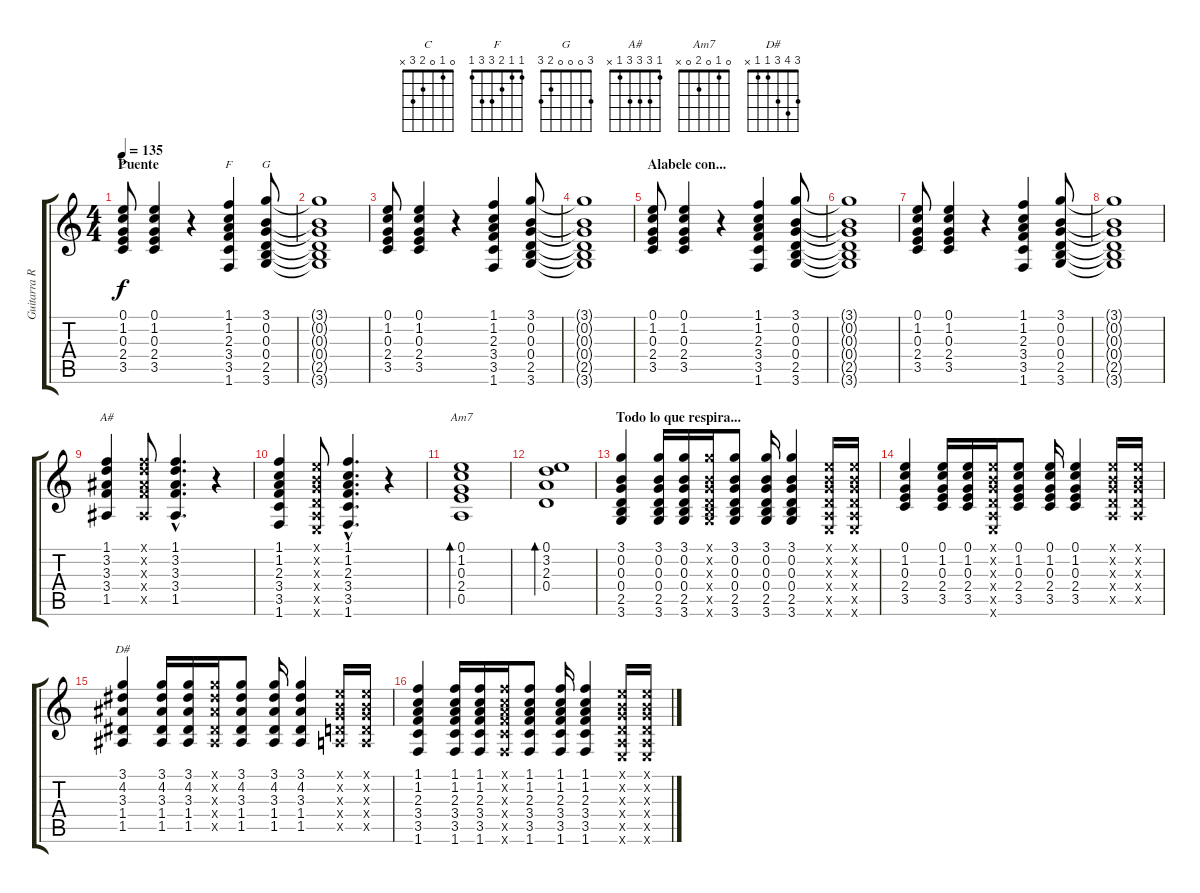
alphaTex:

\track ("Guitarra Ritmica" "Guitarra R") {instrument acousticguitarsteel}
\staff {score tabs}
\tuning (E4 B3 G3 D3 A2 E2) {hide}
\chord ("C" 0 1 0 2 3 x)
\chord ("F" 1 1 2 3 3 1)
\chord ("G" 3 0 0 0 2 3)
\chord ("A#" 1 3 3 3 1 x)
\chord ("Am7" 0 1 0 2 0 x)
\chord ("D#" 3 4 3 1 1 x)
\ts (4 4)
\section ("" "Puente")
\tempo 135
\clef g2
\ks c
(0.1 1.2 0.3 2.4 3.5).8{ch "C" dy f} (0.1 1.2 0.3 2.4 3.5).4 r.4 (1.1 1.2 2.3 3.4 3.5 1.6).4{ch "F"} (3.1 0.2 0.3 0.4 2.5 3.6).8{ch "G"} |
(3.1{t} 0.2{t} 0.3{t} 0.4{t} 2.5{t} 3.6{t}).1 |
(0.1 1.2 0.3 2.4 3.5).8 (0.1 1.2 0.3 2.4 3.5).4 r.4 (1.1 1.2 2.3 3.4 3.5 1.6).4 (3.1 0.2 0.3 0.4 2.5 3.6).8 |
(3.1{t} 0.2{t} 0.3{t} 0.4{t} 2.5{t} 3.6{t}).1 |
\section ("" "Alabele con...")
(0.1 1.2 0.3 2.4 3.5).8 (0.1 1.2 0.3 2.4 3.5).4 r.4 (1.1 1.2 2.3 3.4 3.5 1.6).4 (3.1 0.2 0.3 0.4 2.5 3.6).8 |
(3.1{t} 0.2{t} 0.3{t} 0.4{t} 2.5{t} 3.6{t}).1 |
(0.1 1.2 0.3 2.4 3.5).8 (0.1 1.2 0.3 2.4 3.5).4 r.4 (1.1 1.2 2.3 3.4 3.5 1.6).4 (3.1 0.2 0.3 0.4 2.5 3.6).8 |
(3.1{t} 0.2{t} 0.3{t} 0.4{t} 2.5{t} 3.6{t}).1 |
(1.1 3.2 3.3 3.4 1.5).4{ch "A#"} (1.1{x} 3.2{x} 3.3{x} 3.4{x} 1.5{x}).8 (1.1{hac} 3.2{hac} 3.3{hac} 3.4{hac} 1.5{hac}).4{d} r.4 |
(1.1 1.2 2.3 3.4 3.5 1.6).4 (0.1{x} 0.2{x} 0.3{x} 0.4{x} 0.5{x} 0.6{x}).8 (1.1{hac} 1.2{hac} 2.3{hac} 3.4{hac} 3.5{hac} 1.6{hac}).4{d} r.4 |
(0.1 1.2 0.3 2.4 0.5).1{bd 240 ch "Am7"} |
(0.1 3.2 2.3 0.4).1{bd 240} |
\section ("" "Todo lo que respira...")
(3.1 0.2 0.3 0.4 2.5 3.6).4 (3.1 0.2 0.3 0.4 2.5 3.6).16 (3.1 0.2 0.3 0.4 2.5 3.6).16 (3.1{x} 0.2{x} 0.3{x} 0.4{x} 2.5{x} 3.6{x}).16 (3.1 0.2 0.3 0.4 2.5 3.6).8 (3.1 0.2 0.3 0.4 2.5 3.6).16 (3.1 0.2 0.3 0.4 2.5 3.6).4 (0.1{x} 0.2{x} 0.3{x} 0.4{x} 0.5{x} 0.6{x}).16 (0.1{x} 0.2{x} 0.3{x} 0.4{x} 0.5{x} 0.6{x}).16 |
(0.1 1.2 0.3 2.4 3.5).4 (0.1 1.2 0.3 2.4 3.5).16 (0.1 1.2 0.3 2.4 3.5).16 (0.1{x} 0.2{x} 0.3{x} 0.4{x} 0.5{x} 0.6{x}).16 (0.1 1.2 0.3 2.4 3.5).8 (0.1 1.2 0.3 2.4 3.5).16 (0.1 1.2 0.3 2.4 3.5).4 (0.1{x} 0.2{x} 0.3{x} 0.4{x} 0.5{x}).16 (0.1{x} 0.2{x} 0.3{x} 0.4{x} 0.5{x}).16 |
(3.1 4.2 3.3 1.4 1.5).4{ch "D#"} (3.1 4.2 3.3 1.4 1.5).16 (3.1 4.2 3.3 1.4 1.5).16 (3.1{x} 4.2{x} 3.3{x} 1.4{x} 1.5{x}).16 (3.1 4.2 3.3 1.4 1.5).8 (3.1 4.2 3.3 1.4 1.5).16 (3.1 4.2 3.3 1.4 1.5).4 (0.1{x} 0.2{x} 0.3{x} 0.4{x} 0.5{x}).16 (0.1{x} 0.2{x} 0.3{x} 0.4{x} 0.5{x}).16 |
(1.1 1.2 2.3 3.4 3.5 1.6).4 (1.1 1.2 2.3 3.4 3.5 1.6).16 (1.1 1.2 2.3 3.4 3.5 1.6).16 (1.1{x} 1.2{x} 2.3{x} 3.4{x} 3.5{x} 1.6{x}).16 (1.1 1.2 2.3 3.4 3.5 1.6).8 (1.1 1.2 2.3 3.4 3.5 1.6).16 (1.1 1.2 2.3 3.4 3.5 1.6).4 (0.1{x} 0.2{x} 0.3{x} 0.4{x} 0.5{x} 0.6{x}).16 (0.1{x} 0.2{x} 0.3{x} 0.4{x} 0.5{x} 0.6{x}).16
